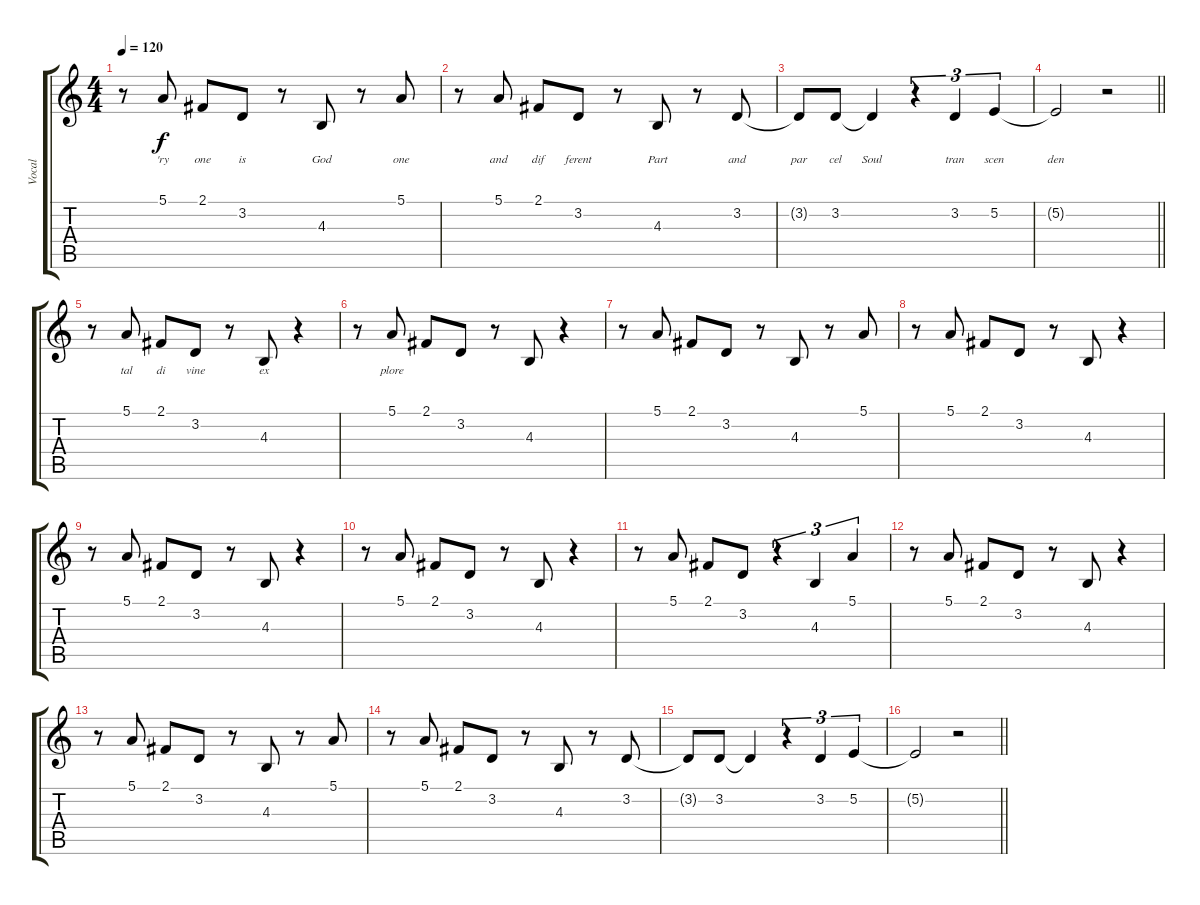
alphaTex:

\track ("Vocal" "Vocal") {instrument acousticgrandpiano}
\staff {score tabs}
\tuning (E4 B3 G3 D3 A2 E2) {hide}
\ts (4 4)
\tempo 120
\clef g2
\ks c
r.8{dy f} 5.1.8{lyrics (0 "'ry") lyrics (1 "") lyrics (2 "") lyrics (3 "") lyrics (4 "")} 2.1.8{lyrics (0 "one") lyrics (1 "") lyrics (2 "") lyrics (3 "") lyrics (4 "")} 3.2.8{lyrics (0 "is") lyrics (1 "") lyrics (2 "") lyrics (3 "") lyrics (4 "")} r.8 4.3.8{lyrics (0 "God") lyrics (1 "") lyrics (2 "") lyrics (3 "") lyrics (4 "")} r.8 5.1.8{lyrics (0 "one") lyrics (1 "") lyrics (2 "") lyrics (3 "") lyrics (4 "")} |
r.8 5.1.8{lyrics (0 "and") lyrics (1 "") lyrics (2 "") lyrics (3 "") lyrics (4 "")} 2.1.8{lyrics (0 "dif") lyrics (1 "") lyrics (2 "") lyrics (3 "") lyrics (4 "")} 3.2.8{lyrics (0 "ferent") lyrics (1 "") lyrics (2 "") lyrics (3 "") lyrics (4 "")} r.8 4.3.8{lyrics (0 "Part") lyrics (1 "") lyrics (2 "") lyrics (3 "") lyrics (4 "")} r.8 3.2.8{lyrics (0 "and") lyrics (1 "") lyrics (2 "") lyrics (3 "") lyrics (4 "")} |
3.2{t}.8{lyrics (0 "par") lyrics (1 "") lyrics (2 "") lyrics (3 "") lyrics (4 "")} 3.2.8{lyrics (0 "cel") lyrics (1 "") lyrics (2 "") lyrics (3 "") lyrics (4 "")} 3.2{t}.4{lyrics (0 "Soul") lyrics (1 "") lyrics (2 "") lyrics (3 "") lyrics (4 "")} r.4{tu (3 2)} 3.2.4{tu (3 2) lyrics (0 "tran") lyrics (1 "") lyrics (2 "") lyrics (3 "") lyrics (4 "")} 5.2.4{tu (3 2) lyrics (0 "scen") lyrics (1 "") lyrics (2 "") lyrics (3 "") lyrics (4 "")} |
\barLineRight lightlight
5.2{t}.2{lyrics (0 "den") lyrics (1 "") lyrics (2 "") lyrics (3 "") lyrics (4 "")} r.2 |
r.8 5.1.8{lyrics (0 "tal") lyrics (1 "") lyrics (2 "") lyrics (3 "") lyrics (4 "")} 2.1.8{lyrics (0 "di") lyrics (1 "") lyrics (2 "") lyrics (3 "") lyrics (4 "")} 3.2.8{lyrics (0 "vine") lyrics (1 "") lyrics (2 "") lyrics (3 "") lyrics (4 "")} r.8 4.3.8{lyrics (0 "ex") lyrics (1 "") lyrics (2 "") lyrics (3 "") lyrics (4 "")} r.4 |
r.8 5.1.8{lyrics (0 "plore") lyrics (1 "") lyrics (2 "") lyrics (3 "") lyrics (4 "")} 2.1.8 3.2.8 r.8 4.3.8 r.4 |
r.8 5.1.8 2.1.8 3.2.8 r.8 4.3.8 r.8 5.1.8 |
r.8 5.1.8 2.1.8 3.2.8 r.8 4.3.8 r.4 |
r.8 5.1.8 2.1.8 3.2.8 r.8 4.3.8 r.4 |
r.8 5.1.8 2.1.8 3.2.8 r.8 4.3.8 r.4 |
r.8 5.1.8 2.1.8 3.2.8 r.4{tu (3 2)} 4.3.4{tu (3 2)} 5.1.4{tu (3 2)} |
r.8 5.1.8 2.1.8 3.2.8 r.8 4.3.8 r.4 |
r.8 5.1.8 2.1.8 3.2.8 r.8 4.3.8 r.8 5.1.8 |
r.8 5.1.8 2.1.8 3.2.8 r.8 4.3.8 r.8 3.2.8 |
3.2{t}.8 3.2.8 3.2{t}.4 r.4{tu (3 2)} 3.2.4{tu (3 2)} 5.2.4{tu (3 2)} |
\barLineRight lightlight
5.2{t}.2 r.2
